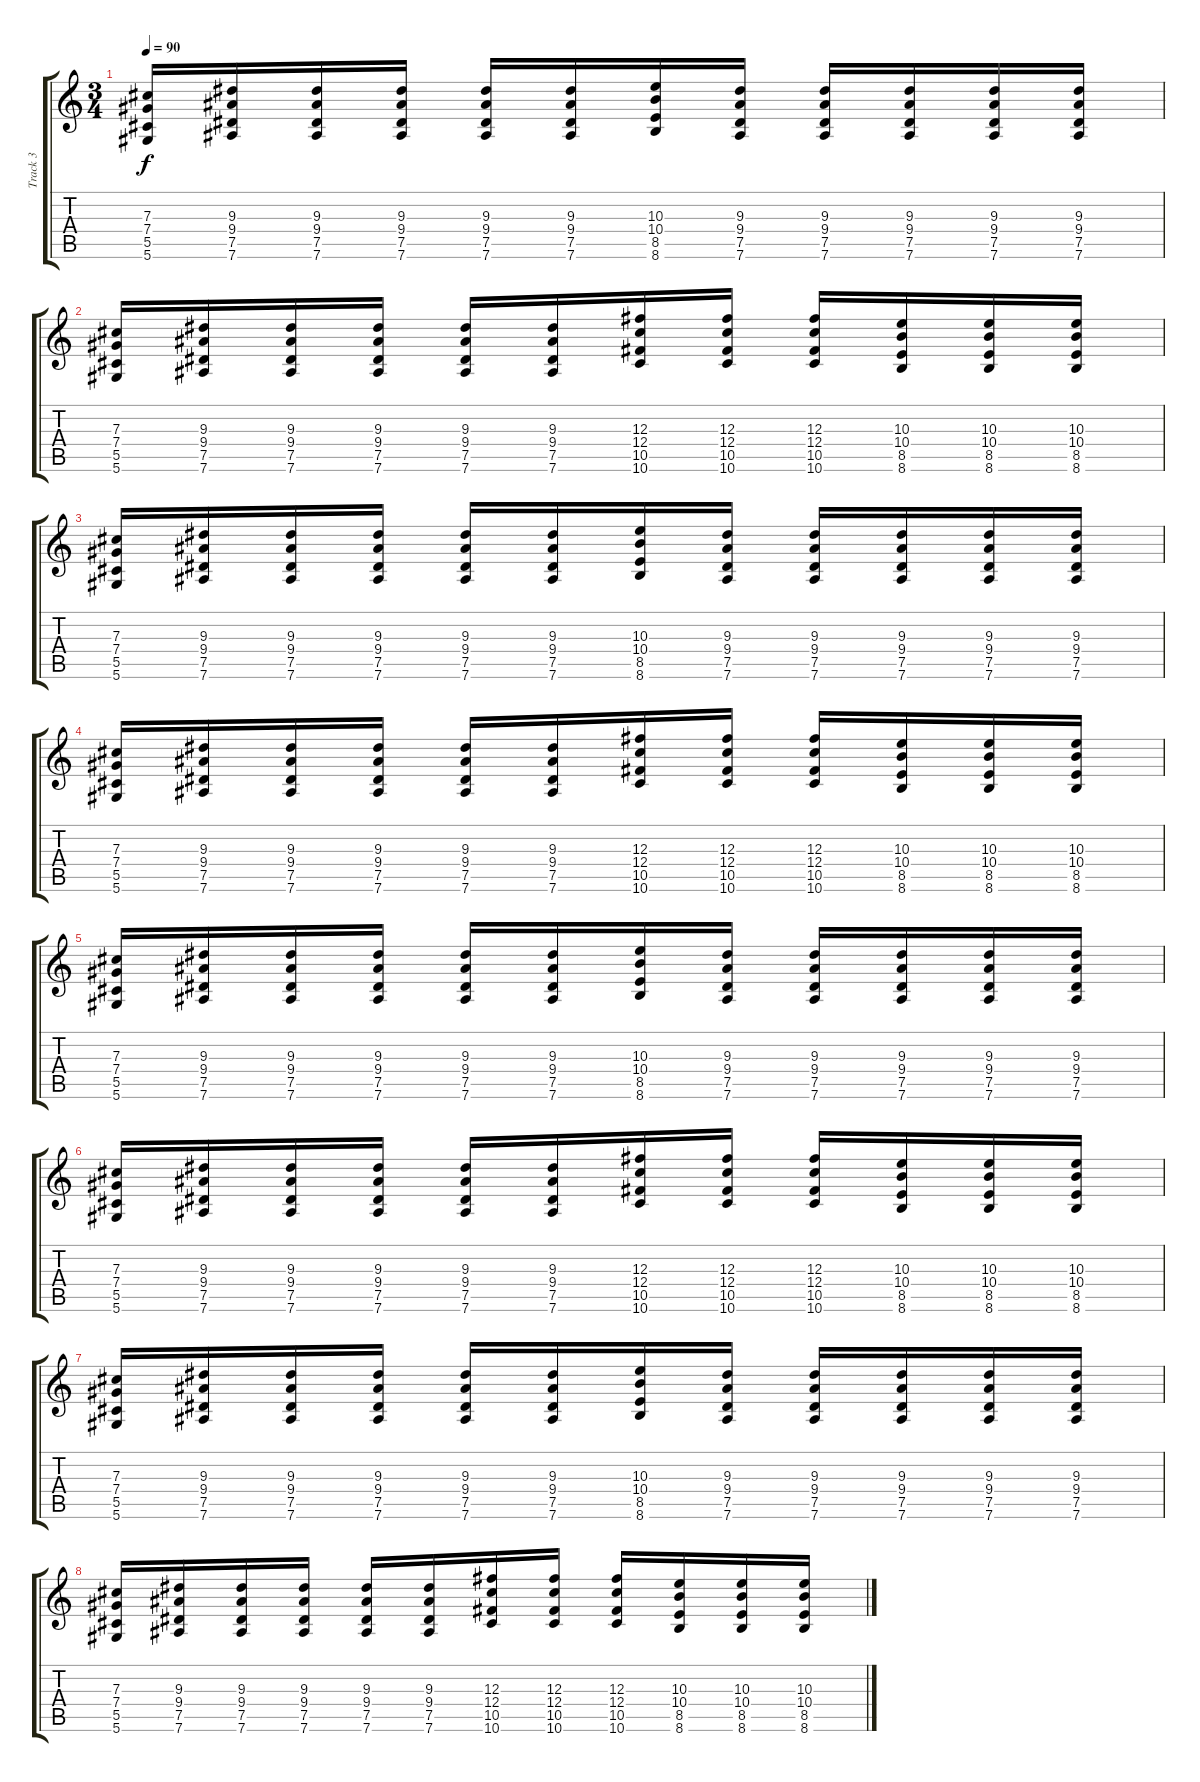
\track ("Track 3" "Track 3") {instrument distortionguitar}
\staff {score tabs}
\tuning (Eb4 Bb3 Gb3 Db3 Ab2 Eb2) {hide}
\ts (3 4)
\tempo 90
\clef g2
\ks c
(7.3 7.4 5.5 5.6).16{dy f} (9.3 9.4 7.5 7.6).16 (9.3 9.4 7.5 7.6).16 (9.3 9.4 7.5 7.6).16 (9.3 9.4 7.5 7.6).16 (9.3 9.4 7.5 7.6).16 (10.3 10.4 8.5 8.6).16 (9.3 9.4 7.5 7.6).16 (9.3 9.4 7.5 7.6).16 (9.3 9.4 7.5 7.6).16 (9.3 9.4 7.5 7.6).16 (9.3 9.4 7.5 7.6).16 |
(7.3 7.4 5.5 5.6).16 (9.3 9.4 7.5 7.6).16 (9.3 9.4 7.5 7.6).16 (9.3 9.4 7.5 7.6).16 (9.3 9.4 7.5 7.6).16 (9.3 9.4 7.5 7.6).16 (12.3 12.4 10.5 10.6).16 (12.3 12.4 10.5 10.6).16 (12.3 12.4 10.5 10.6).16 (10.3 10.4 8.5 8.6).16 (10.3 10.4 8.5 8.6).16 (10.3 10.4 8.5 8.6).16 |
(7.3 7.4 5.5 5.6).16 (9.3 9.4 7.5 7.6).16 (9.3 9.4 7.5 7.6).16 (9.3 9.4 7.5 7.6).16 (9.3 9.4 7.5 7.6).16 (9.3 9.4 7.5 7.6).16 (10.3 10.4 8.5 8.6).16 (9.3 9.4 7.5 7.6).16 (9.3 9.4 7.5 7.6).16 (9.3 9.4 7.5 7.6).16 (9.3 9.4 7.5 7.6).16 (9.3 9.4 7.5 7.6).16 |
(7.3 7.4 5.5 5.6).16 (9.3 9.4 7.5 7.6).16 (9.3 9.4 7.5 7.6).16 (9.3 9.4 7.5 7.6).16 (9.3 9.4 7.5 7.6).16 (9.3 9.4 7.5 7.6).16 (12.3 12.4 10.5 10.6).16 (12.3 12.4 10.5 10.6).16 (12.3 12.4 10.5 10.6).16 (10.3 10.4 8.5 8.6).16 (10.3 10.4 8.5 8.6).16 (10.3 10.4 8.5 8.6).16 |
(7.3 7.4 5.5 5.6).16 (9.3 9.4 7.5 7.6).16 (9.3 9.4 7.5 7.6).16 (9.3 9.4 7.5 7.6).16 (9.3 9.4 7.5 7.6).16 (9.3 9.4 7.5 7.6).16 (10.3 10.4 8.5 8.6).16 (9.3 9.4 7.5 7.6).16 (9.3 9.4 7.5 7.6).16 (9.3 9.4 7.5 7.6).16 (9.3 9.4 7.5 7.6).16 (9.3 9.4 7.5 7.6).16 |
(7.3 7.4 5.5 5.6).16 (9.3 9.4 7.5 7.6).16 (9.3 9.4 7.5 7.6).16 (9.3 9.4 7.5 7.6).16 (9.3 9.4 7.5 7.6).16 (9.3 9.4 7.5 7.6).16 (12.3 12.4 10.5 10.6).16 (12.3 12.4 10.5 10.6).16 (12.3 12.4 10.5 10.6).16 (10.3 10.4 8.5 8.6).16 (10.3 10.4 8.5 8.6).16 (10.3 10.4 8.5 8.6).16 |
(7.3 7.4 5.5 5.6).16 (9.3 9.4 7.5 7.6).16 (9.3 9.4 7.5 7.6).16 (9.3 9.4 7.5 7.6).16 (9.3 9.4 7.5 7.6).16 (9.3 9.4 7.5 7.6).16 (10.3 10.4 8.5 8.6).16 (9.3 9.4 7.5 7.6).16 (9.3 9.4 7.5 7.6).16 (9.3 9.4 7.5 7.6).16 (9.3 9.4 7.5 7.6).16 (9.3 9.4 7.5 7.6).16 |
(7.3 7.4 5.5 5.6).16 (9.3 9.4 7.5 7.6).16 (9.3 9.4 7.5 7.6).16 (9.3 9.4 7.5 7.6).16 (9.3 9.4 7.5 7.6).16 (9.3 9.4 7.5 7.6).16 (12.3 12.4 10.5 10.6).16 (12.3 12.4 10.5 10.6).16 (12.3 12.4 10.5 10.6).16 (10.3 10.4 8.5 8.6).16 (10.3 10.4 8.5 8.6).16 (10.3 10.4 8.5 8.6).16
